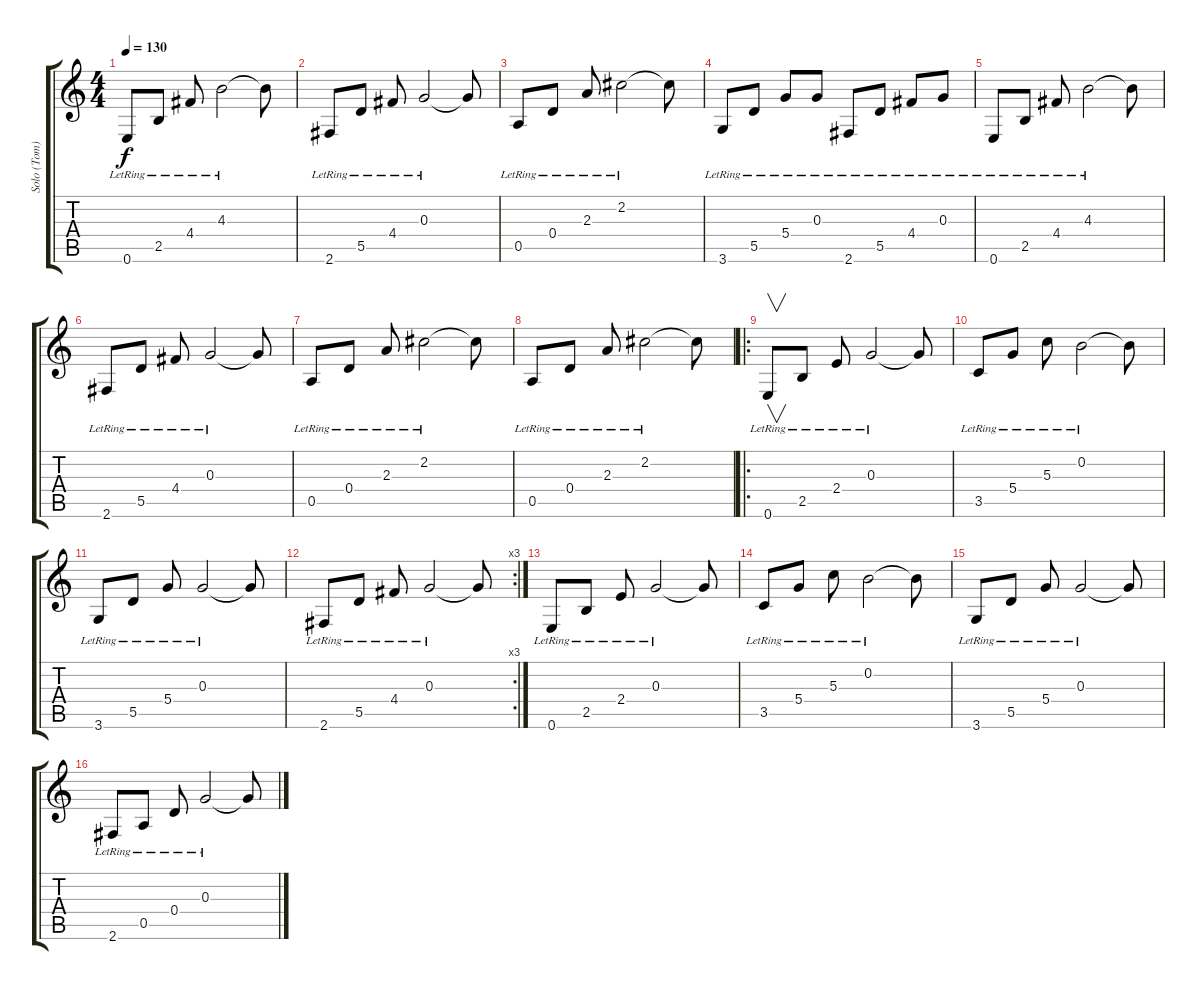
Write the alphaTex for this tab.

\track ("Solo (Tom)" "Solo (Tom)") {instrument electricguitarjazz}
\staff {score tabs}
\tuning (E4 B3 G3 D3 A2 E2) {hide}
\ts (4 4)
\tempo 130
\clef g2
\ks c
0.6{lr}.8{dy f} 2.5{lr}.8 4.4{lr}.8 4.3{lr}.2 4.3{t}.8 |
2.6{lr}.8 5.5{lr}.8 4.4{lr}.8 0.3{lr}.2 0.3{t}.8 |
0.5{lr}.8 0.4{lr}.8 2.3{lr}.8 2.2{lr}.2 2.2{t}.8 |
3.6{lr}.8 5.5{lr}.8 5.4{lr}.8 0.3{lr}.8 2.6{lr}.8 5.5{lr}.8 4.4{lr}.8 0.3{lr}.8 |
0.6{lr}.8 2.5{lr}.8 4.4{lr}.8 4.3{lr}.2 4.3{t}.8 |
2.6{lr}.8 5.5{lr}.8 4.4{lr}.8 0.3{lr}.2 0.3{t}.8 |
0.5{lr}.8 0.4{lr}.8 2.3{lr}.8 2.2{lr}.2 2.2{t}.8 |
0.5{lr}.8 0.4{lr}.8 2.3{lr}.8 2.2{lr}.2 2.2{t}.8 |
\ro
0.6{lr}.8{v} 2.5{lr}.8 2.4{lr}.8 0.3{lr}.2 0.3{t}.8 |
3.5{lr}.8 5.4{lr}.8 5.3{lr}.8 0.2{lr}.2 0.2{t}.8 |
3.6{lr}.8 5.5{lr}.8 5.4{lr}.8 0.3{lr}.2 0.3{t}.8 |
\rc 3
2.6{lr}.8 5.5{lr}.8 4.4{lr}.8 0.3{lr}.2 0.3{t}.8 |
0.6{lr}.8 2.5{lr}.8 2.4{lr}.8 0.3{lr}.2 0.3{t}.8 |
3.5{lr}.8 5.4{lr}.8 5.3{lr}.8 0.2{lr}.2 0.2{t}.8 |
3.6{lr}.8 5.5{lr}.8 5.4{lr}.8 0.3{lr}.2 0.3{t}.8 |
2.6{lr}.8 0.5{lr}.8 0.4{lr}.8 0.3{lr}.2 0.3{t}.8
